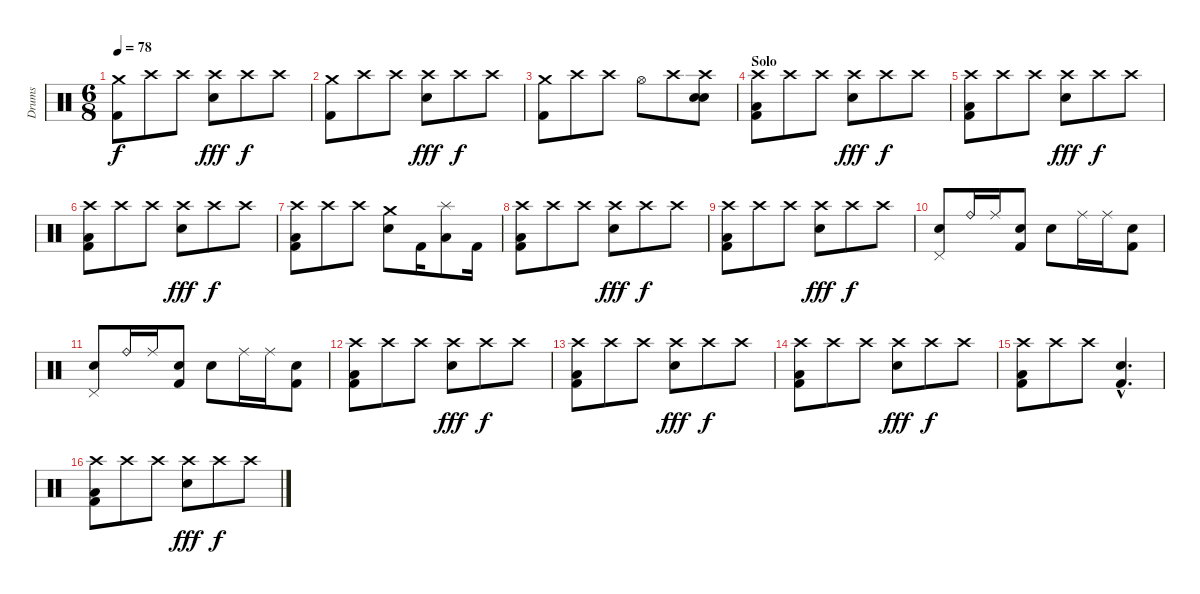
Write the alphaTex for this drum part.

\track ("Drums" "Drums") {instrument percussion}
\staff {score}
\articulation defaults
\ts (6 8)
\tempo 78
\clef neutral
\ks c
("Crash medium (hit)" "Kick (hit) 2").8{dy f} "Crash high (hit)".8 "Crash high (hit)".8 ("Crash high (hit)" "Snare (hit) 2").8{dy fff} "Crash high (hit)".8{dy f} "Crash high (hit)".8 |
("Crash medium (hit)" "Kick (hit) 2").8 "Crash high (hit)".8 "Crash high (hit)".8 ("Crash high (hit)" "Snare (hit) 2").8{dy fff} "Crash high (hit)".8{dy f} "Crash high (hit)".8 |
("Crash medium (hit)" "Kick (hit) 2").8 "Crash high (hit)".8 "Crash high (hit)".8 "Hi-Hat (open)".8 "Crash high (hit)".8 ("Crash high (hit)" "Snare (hit) 2" "Snare (hit) 2").8 |
\section ("" "Solo")
("Crash high (hit)" "Low Floor Tom (hit)" "Kick (hit) 2").8 "Crash high (hit)".8 "Crash high (hit)".8 ("Crash high (hit)" "Snare (hit) 2").8{dy fff} "Crash high (hit)".8{dy f} "Crash high (hit)".8 |
("Crash high (hit)" "Low Floor Tom (hit)" "Kick (hit) 2").8 "Crash high (hit)".8 "Crash high (hit)".8 ("Crash high (hit)" "Snare (hit) 2").8{dy fff} "Crash high (hit)".8{dy f} "Crash high (hit)".8 |
("Crash high (hit)" "Low Floor Tom (hit)" "Kick (hit) 2").8 "Crash high (hit)".8 "Crash high (hit)".8 ("Crash high (hit)" "Snare (hit) 2").8{dy fff} "Crash high (hit)".8{dy f} "Crash high (hit)".8 |
("Crash high (hit)" "Low Floor Tom (hit)" "Kick (hit) 2").8 "Crash high (hit)".8 "Crash high (hit)".8 ("Crash medium (hit)" "Snare (hit) 2").8 "Kick (hit) 2".16 ("Splash (hit)" "Low Tom (hit)").8 "Kick (hit) 2".16 |
("Crash high (hit)" "Low Floor Tom (hit)" "Kick (hit) 2").8 "Crash high (hit)".8 "Crash high (hit)".8 ("Crash high (hit)" "Snare (hit) 2").8{dy fff} "Crash high (hit)".8{dy f} "Crash high (hit)".8 |
("Crash high (hit)" "Low Floor Tom (hit)" "Kick (hit) 2").8 "Crash high (hit)".8 "Crash high (hit)".8 ("Crash high (hit)" "Snare (hit) 2").8{dy fff} "Crash high (hit)".8{dy f} "Crash high (hit)".8 |
("Pedal Hi-Hat (hit)" "Snare (hit) 2").8 "Ride (bell)".16 "Ride (middle)".16 ("Snare (hit) 2" "Kick (hit) 2").8 "Snare (hit) 2".8 "Ride (middle)".16 "Ride (middle)".16 ("Snare (hit) 2" "Kick (hit) 2").8 |
("Pedal Hi-Hat (hit)" "Snare (hit) 2").8 "Ride (bell)".16 "Ride (middle)".16 ("Snare (hit) 2" "Kick (hit) 2").8 "Snare (hit) 2".8 "Ride (middle)".16 "Ride (middle)".16 ("Snare (hit) 2" "Kick (hit) 2").8 |
("Crash high (hit)" "Low Floor Tom (hit)" "Kick (hit) 2").8 "Crash high (hit)".8 "Crash high (hit)".8 ("Crash high (hit)" "Snare (hit) 2").8{dy fff} "Crash high (hit)".8{dy f} "Crash high (hit)".8 |
("Crash high (hit)" "Low Floor Tom (hit)" "Kick (hit) 2").8 "Crash high (hit)".8 "Crash high (hit)".8 ("Crash high (hit)" "Snare (hit) 2").8{dy fff} "Crash high (hit)".8{dy f} "Crash high (hit)".8 |
("Crash high (hit)" "Low Floor Tom (hit)" "Kick (hit) 2").8 "Crash high (hit)".8 "Crash high (hit)".8 ("Crash high (hit)" "Snare (hit) 2").8{dy fff} "Crash high (hit)".8{dy f} "Crash high (hit)".8 |
("Crash high (hit)" "Low Floor Tom (hit)" "Kick (hit) 2").8 "Crash high (hit)".8 "Crash high (hit)".8 ("Snare (hit) 2"{hac} "Kick (hit) 2"{hac}).4{d} |
("Crash high (hit)" "Low Floor Tom (hit)" "Kick (hit) 2").8 "Crash high (hit)".8 "Crash high (hit)".8 ("Crash high (hit)" "Snare (hit) 2").8{dy fff} "Crash high (hit)".8{dy f} "Crash high (hit)".8
